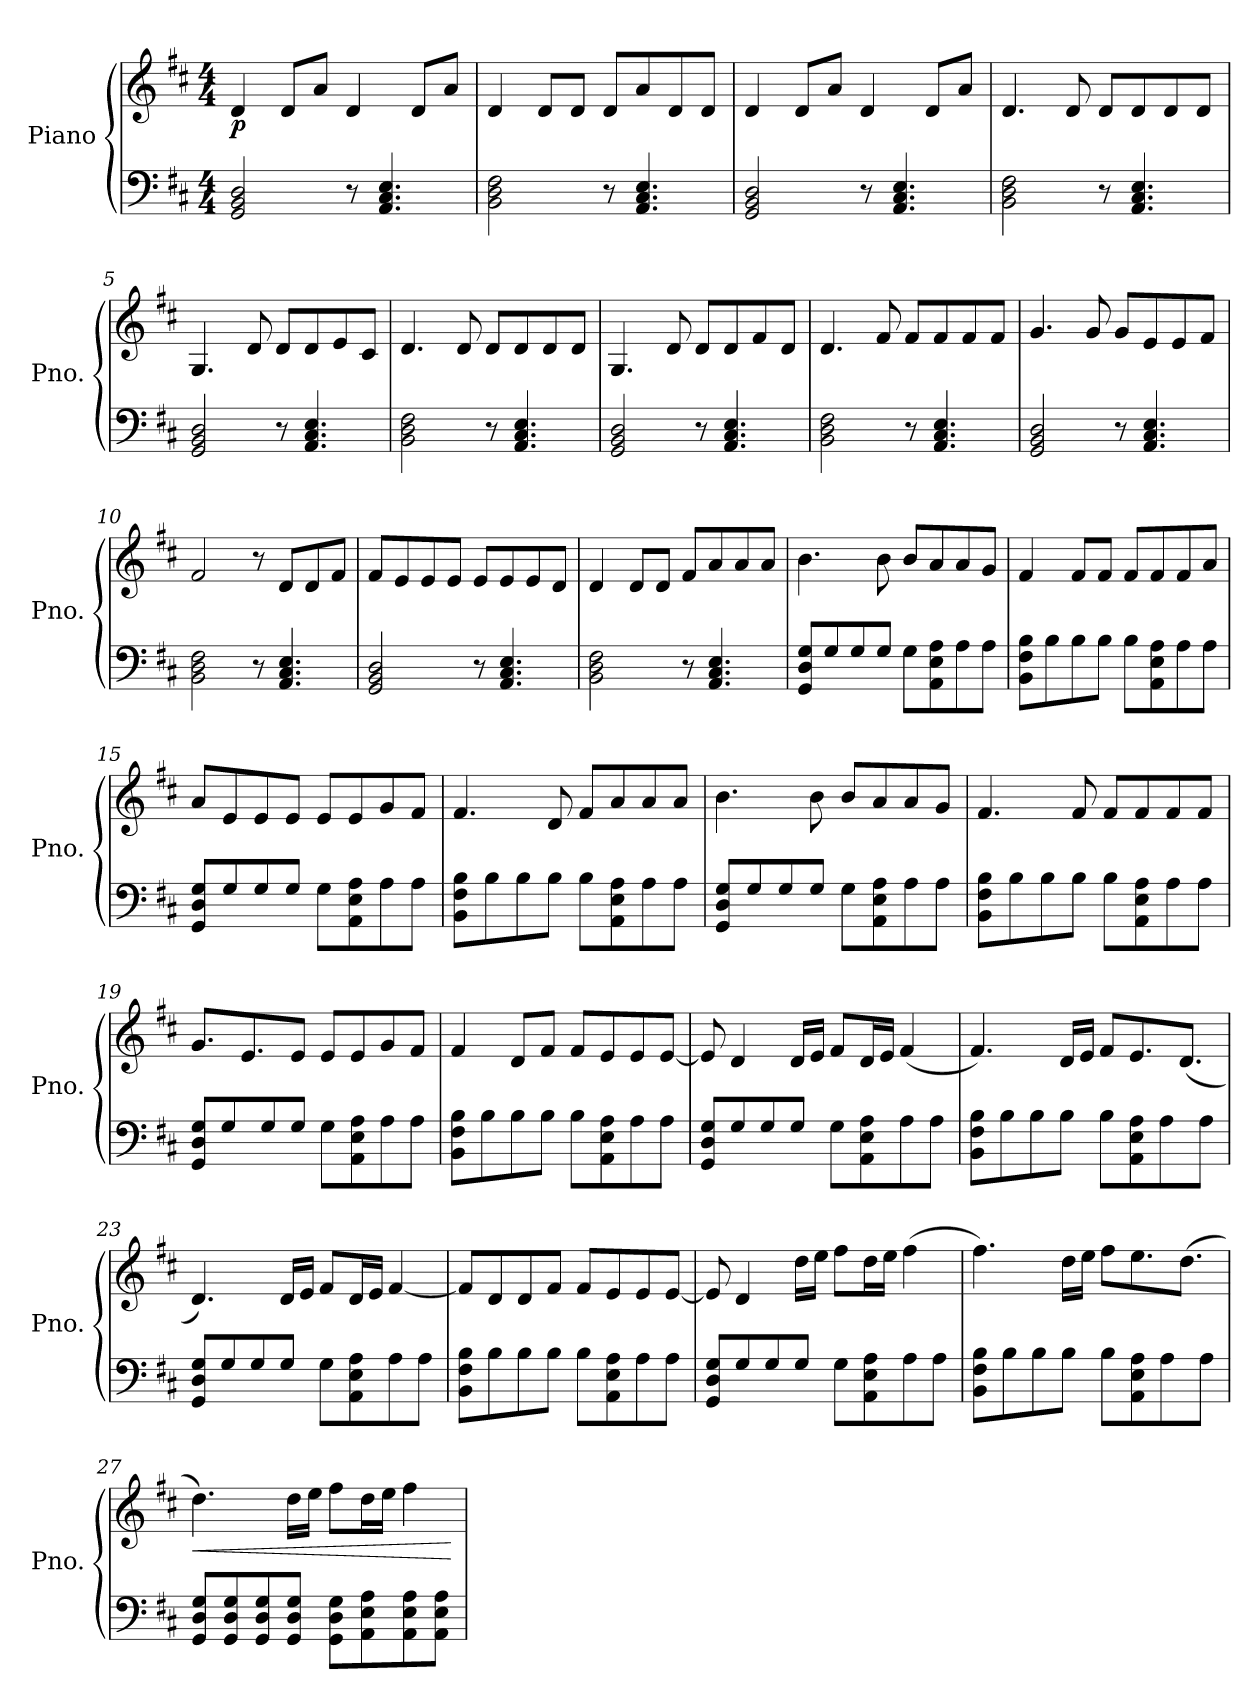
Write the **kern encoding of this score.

**kern	**kern	**dynam
*part1	*part1	*part1
*staff2	*staff1	*staff1/2
*I"Piano	*	*
*I'Pno.	*	*
*clefF4	*clefG2	*
*k[f#c#]	*k[f#c#]	*
*M4/4	*M4/4	*
*MM103	*MM103	*
=1	=1	=1
!	!	!LO:DY:b
2GG/ 2BB/ 2D/	4d/	p
.	8d/L	.
.	8a/J	.
8r	4d/	.
4.AA/ 4.C#/ 4.E/	.	.
.	8d/L	.
.	8a/J	.
=2	=2	=2
2BB\ 2D\ 2F#\	4d/	.
.	8d/L	.
.	8d/J	.
8r	8d/L	.
4.AA/ 4.C#/ 4.E/	8a/	.
.	8d/	.
.	8d/J	.
=3	=3	=3
2GG/ 2BB/ 2D/	4d/	.
.	8d/L	.
.	8a/J	.
8r	4d/	.
4.AA/ 4.C#/ 4.E/	.	.
.	8d/L	.
.	8a/J	.
=4	=4	=4
2BB\ 2D\ 2F#\	4.d/	.
.	8d/	.
8r	8d/L	.
4.AA/ 4.C#/ 4.E/	8d/	.
.	8d/	.
.	8d/J	.
=5	=5	=5
2GG/ 2BB/ 2D/	4.G/	.
.	8d/	.
8r	8d/L	.
4.AA/ 4.C#/ 4.E/	8d/	.
.	8e/	.
.	8c#/J	.
!!LO:LB:g=z
=6	=6	=6
2BB\ 2D\ 2F#\	4.d/	.
.	8d/	.
8r	8d/L	.
4.AA/ 4.C#/ 4.E/	8d/	.
.	8d/	.
.	8d/J	.
=7	=7	=7
2GG/ 2BB/ 2D/	4.G/	.
.	8d/	.
8r	8d/L	.
4.AA/ 4.C#/ 4.E/	8d/	.
.	8f#/	.
.	8d/J	.
=8	=8	=8
2BB\ 2D\ 2F#\	4.d/	.
.	8f#/	.
8r	8f#/L	.
4.AA/ 4.C#/ 4.E/	8f#/	.
.	8f#/	.
.	8f#/J	.
=9	=9	=9
2GG/ 2BB/ 2D/	4.g/	.
.	8g/	.
8r	8g/L	.
4.AA/ 4.C#/ 4.E/	8e/	.
.	8e/	.
.	8f#/J	.
=10	=10	=10
2BB\ 2D\ 2F#\	2f#/	.
8r	8r	.
4.AA/ 4.C#/ 4.E/	8d/L	.
.	8d/	.
.	8f#/J	.
=11	=11	=11
2GG/ 2BB/ 2D/	8f#/L	.
.	8e/	.
.	8e/	.
.	8e/J	.
8r	8e/L	.
4.AA/ 4.C#/ 4.E/	8e/	.
.	8e/	.
.	8d/J	.
!!LO:LB:g=z
=12	=12	=12
2BB\ 2D\ 2F#\	4d/	.
.	8d/L	.
.	8d/J	.
8r	8f#/L	.
4.AA/ 4.C#/ 4.E/	8a/	.
.	8a/	.
.	8a/J	.
=13	=13	=13
8GG/ 8D/ 8G/L	4.b\	.
8G/	.	.
8G/	.	.
8G/J	8b\	.
8G\L	8b/L	.
8AA\ 8E\ 8A\	8a/	.
8A\	8a/	.
8A\J	8g/J	.
=14	=14	=14
8BB\ 8F#\ 8B\L	4f#/	.
8B\	.	.
8B\	8f#/L	.
8B\J	8f#/J	.
8B\L	8f#/L	.
8AA\ 8E\ 8A\	8f#/	.
8A\	8f#/	.
8A\J	8a/J	.
=15	=15	=15
8GG/ 8D/ 8G/L	8a/L	.
8G/	8e/	.
8G/	8e/	.
8G/J	8e/J	.
8G\L	8e/L	.
8AA\ 8E\ 8A\	8e/	.
8A\	8g/	.
8A\J	8f#/J	.
=16	=16	=16
8BB\ 8F#\ 8B\L	4.f#/	.
8B\	.	.
8B\	.	.
8B\J	8d/	.
8B\L	8f#/L	.
8AA\ 8E\ 8A\	8a/	.
8A\	8a/	.
8A\J	8a/J	.
!!LO:LB:g=z
=17	=17	=17
8GG/ 8D/ 8G/L	4.b\	.
8G/	.	.
8G/	.	.
8G/J	8b\	.
8G\L	8b/L	.
8AA\ 8E\ 8A\	8a/	.
8A\	8a/	.
8A\J	8g/J	.
=18	=18	=18
8BB\ 8F#\ 8B\L	4.f#/	.
8B\	.	.
8B\	.	.
8B\J	8f#/	.
8B\L	8f#/L	.
8AA\ 8E\ 8A\	8f#/	.
8A\	8f#/	.
8A\J	8f#/J	.
=19	=19	=19
8GG/ 8D/ 8G/L	8.g/L	.
8G/	.	.
.	8.e/	.
8G/	.	.
8G/J	8e/J	.
8G\L	8e/L	.
8AA\ 8E\ 8A\	8e/	.
8A\	8g/	.
8A\J	8f#/J	.
=20	=20	=20
8BB\ 8F#\ 8B\L	4f#/	.
8B\	.	.
8B\	8d/L	.
8B\J	8f#/J	.
8B\L	8f#/L	.
8AA\ 8E\ 8A\	8e/	.
8A\	8e/	.
8A\J	[8e/J	.
=21	=21	=21
8GG/ 8D/ 8G/L	8e/]	.
8G/	4d/	.
8G/	.	.
8G/J	16d/LL	.
.	16e/JJ	.
8G\L	8f#/L	.
8AA\ 8E\ 8A\	16d/L	.
.	16e/JJ	.
8A\	(4f#/	.
8A\J	.	.
!!LO:LB:g=z
=22	=22	=22
8BB\ 8F#\ 8B\L	4.f#/)	.
8B\	.	.
8B\	.	.
8B\J	16d/LL	.
.	16e/JJ	.
8B\L	8f#/L	.
8AA\ 8E\ 8A\	8.e/	.
8A\	.	.
.	(8.d/J	.
8A\J	.	.
=23	=23	=23
8GG/ 8D/ 8G/L	4.d/)	.
8G/	.	.
8G/	.	.
8G/J	16d/LL	.
.	16e/JJ	.
8G\L	8f#/L	.
8AA\ 8E\ 8A\	16d/L	.
.	16e/JJ	.
8A\	[4f#/	.
8A\J	.	.
=24	=24	=24
8BB\ 8F#\ 8B\L	8f#/L]	.
8B\	8d/	.
8B\	8d/	.
8B\J	8f#/J	.
8B\L	8f#/L	.
8AA\ 8E\ 8A\	8e/	.
8A\	8e/	.
8A\J	[8e/J	.
=25	=25	=25
8GG/ 8D/ 8G/L	8e/]	.
8G/	4d/	.
8G/	.	.
8G/J	16dd\LL	.
.	16ee\JJ	.
8G\L	8ff#\L	.
8AA\ 8E\ 8A\	16dd\L	.
.	16ee\JJ	.
8A\	(4ff#\	.
8A\J	.	.
!!LO:PB:g=z
=26	=26	=26
8BB\ 8F#\ 8B\L	4.ff#\)	.
8B\	.	.
8B\	.	.
8B\J	16dd\LL	.
.	16ee\JJ	.
8B\L	8ff#\L	.
8AA\ 8E\ 8A\	8.ee\	.
8A\	.	.
.	(8.dd\J	.
8A\J	.	.
=27	=27	=27
!	!	!LO:HP:b
8GG/ 8D/ 8G/L	4.dd\)	<
8GG/ 8D/ 8G/	.	.
8GG/ 8D/ 8G/	.	.
8GG/ 8D/ 8G/J	16dd\LL	.
.	16ee\JJ	.
8GG\ 8D\ 8G\L	8ff#\L	.
8AA\ 8E\ 8A\	16dd\L	.
.	16ee\JJ	.
8AA\ 8E\ 8A\	4ff#\	.
8AA\ 8E\ 8A\J	.	.
.	.	[
=	=	=
*-	*-	*-
